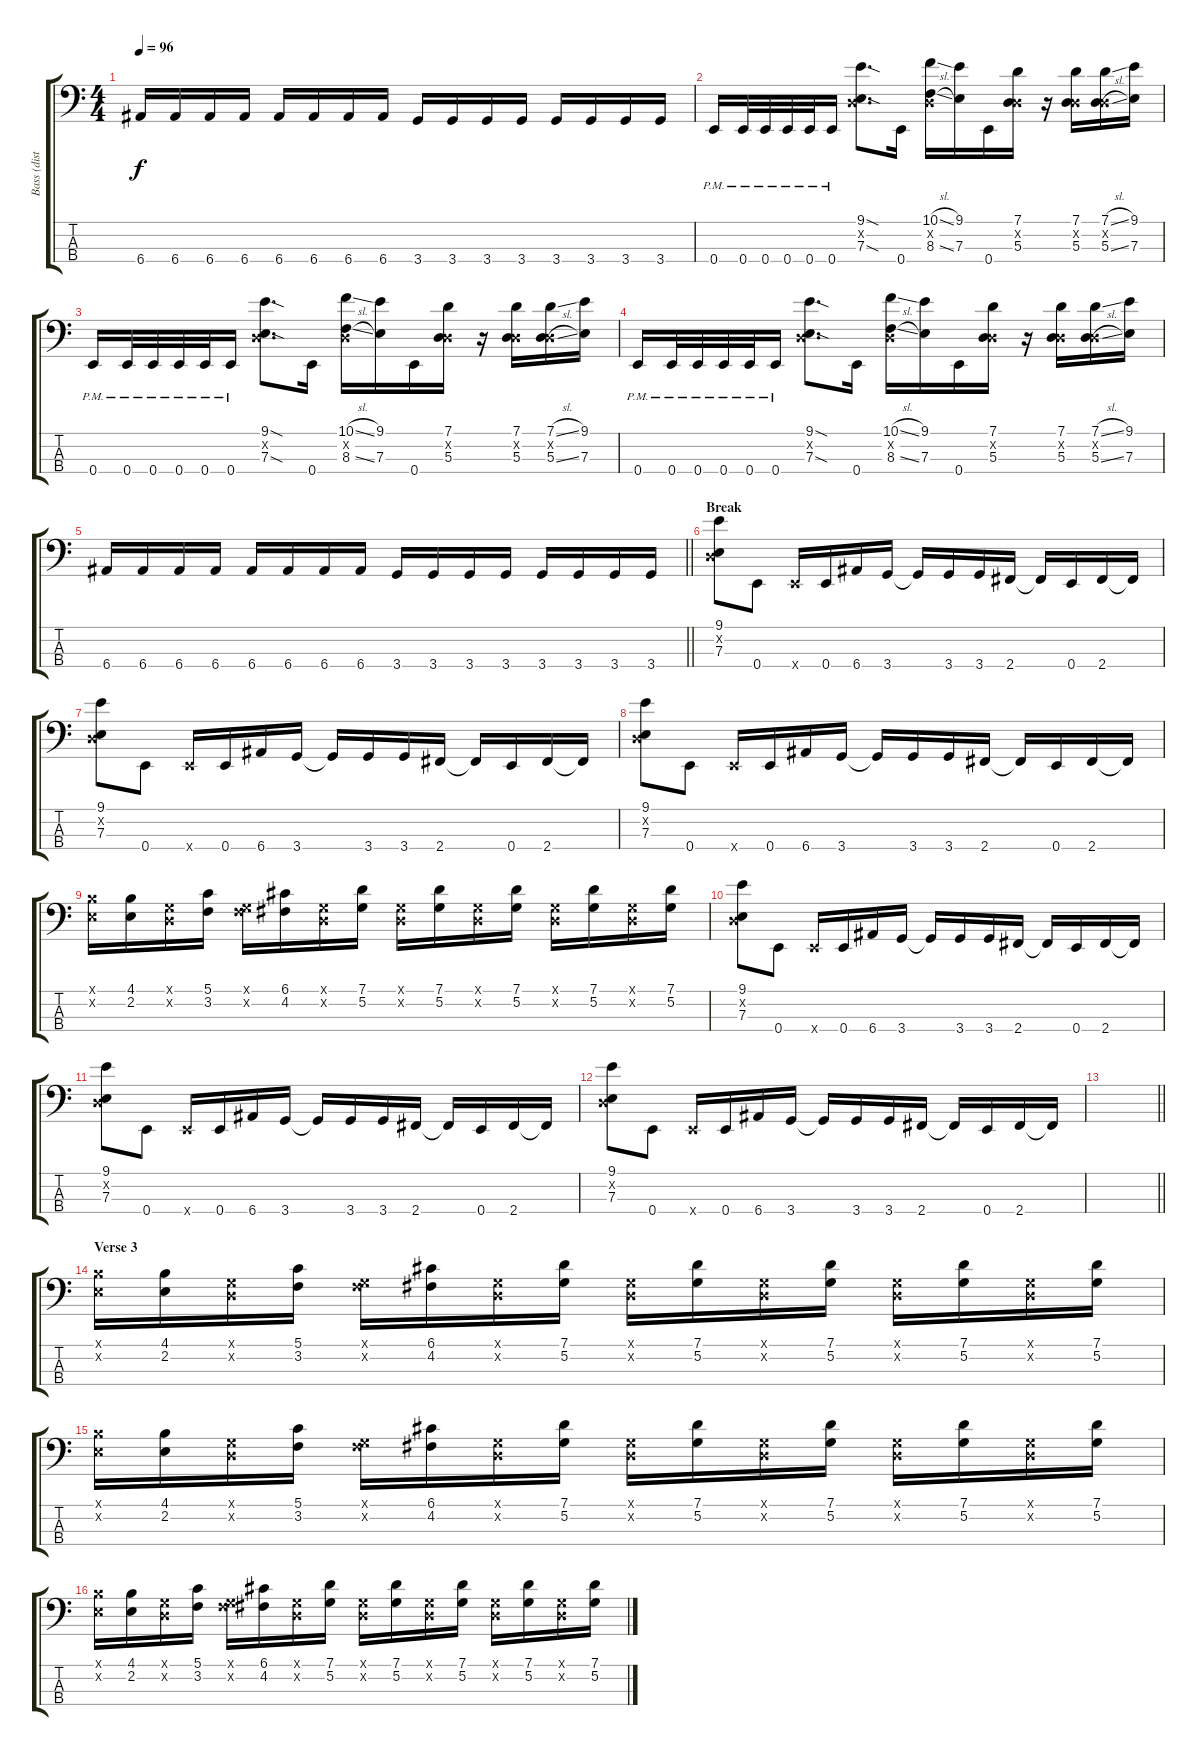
\track ("Bass (dist.) - Right" "Bass (dist") {instrument overdrivenguitar}
\staff {score tabs}
\tuning (G2 D2 A1 E1) {hide}
\ts (4 4)
\tempo 96
\clef f4
\ks c
6.4.16{dy f} 6.4.16 6.4.16 6.4.16 6.4.16 6.4.16 6.4.16 6.4.16 3.4.16 3.4.16 3.4.16 3.4.16 3.4.16 3.4.16 3.4.16 3.4.16 |
0.4{pm}.16 0.4{pm}.32 0.4{pm}.32 0.4{pm}.32 0.4{pm}.32 0.4{pm}.16 (9.1{sod} 0.2{x} 7.3{sod}).8{d} 0.4.16 (10.1{sl} 0.2{x} 8.3{sl}).16 (9.1 7.3).16 0.4.16 (7.1 0.2{x} 5.3).16 r.16 (7.1 0.2{x} 5.3).16 (7.1{sl} 0.2{x} 5.3{sl}).16 (9.1 7.3).16 |
0.4{pm}.16 0.4{pm}.32 0.4{pm}.32 0.4{pm}.32 0.4{pm}.32 0.4{pm}.16 (9.1{sod} 0.2{x} 7.3{sod}).8{d} 0.4.16 (10.1{sl} 0.2{x} 8.3{sl}).16 (9.1 7.3).16 0.4.16 (7.1 0.2{x} 5.3).16 r.16 (7.1 0.2{x} 5.3).16 (7.1{sl} 0.2{x} 5.3{sl}).16 (9.1 7.3).16 |
0.4{pm}.16 0.4{pm}.32 0.4{pm}.32 0.4{pm}.32 0.4{pm}.32 0.4{pm}.16 (9.1{sod} 0.2{x} 7.3{sod}).8{d} 0.4.16 (10.1{sl} 0.2{x} 8.3{sl}).16 (9.1 7.3).16 0.4.16 (7.1 0.2{x} 5.3).16 r.16 (7.1 0.2{x} 5.3).16 (7.1{sl} 0.2{x} 5.3{sl}).16 (9.1 7.3).16 |
\barLineRight lightlight
6.4.16 6.4.16 6.4.16 6.4.16 6.4.16 6.4.16 6.4.16 6.4.16 3.4.16 3.4.16 3.4.16 3.4.16 3.4.16 3.4.16 3.4.16 3.4.16 |
\section ("" "Break")
(9.1 0.2{x} 7.3).8 0.4.8 0.4{x}.16 0.4.16 6.4.16 3.4.16 3.4{t}.16 3.4.16 3.4.16 2.4.16 2.4{t}.16 0.4.16 2.4.16 2.4{t}.16 |
(9.1 0.2{x} 7.3).8 0.4.8 0.4{x}.16 0.4.16 6.4.16 3.4.16 3.4{t}.16 3.4.16 3.4.16 2.4.16 2.4{t}.16 0.4.16 2.4.16 2.4{t}.16 |
(9.1 0.2{x} 7.3).8 0.4.8 0.4{x}.16 0.4.16 6.4.16 3.4.16 3.4{t}.16 3.4.16 3.4.16 2.4.16 2.4{t}.16 0.4.16 2.4.16 2.4{t}.16 |
(4.1{x} 2.2{x}).16 (4.1 2.2).16 (0.1{x} 0.2{x}).16 (5.1 3.2).16 (0.1{x} 3.2{x}).16 (6.1 4.2).16 (0.1{x} 0.2{x}).16 (7.1 5.2).16 (0.1{x} 0.2{x}).16 (7.1 5.2).16 (0.1{x} 0.2{x}).16 (7.1 5.2).16 (0.1{x} 0.2{x}).16 (7.1 5.2).16 (0.1{x} 0.2{x}).16 (7.1 5.2).16 |
(9.1 0.2{x} 7.3).8 0.4.8 0.4{x}.16 0.4.16 6.4.16 3.4.16 3.4{t}.16 3.4.16 3.4.16 2.4.16 2.4{t}.16 0.4.16 2.4.16 2.4{t}.16 |
(9.1 0.2{x} 7.3).8 0.4.8 0.4{x}.16 0.4.16 6.4.16 3.4.16 3.4{t}.16 3.4.16 3.4.16 2.4.16 2.4{t}.16 0.4.16 2.4.16 2.4{t}.16 |
(9.1 0.2{x} 7.3).8 0.4.8 0.4{x}.16 0.4.16 6.4.16 3.4.16 3.4{t}.16 3.4.16 3.4.16 2.4.16 2.4{t}.16 0.4.16 2.4.16 2.4{t}.16 |
\barLineRight lightlight
|
\section ("" "Verse 3")
(4.1{x} 2.2{x}).16 (4.1 2.2).16 (0.1{x} 0.2{x}).16 (5.1 3.2).16 (0.1{x} 3.2{x}).16 (6.1 4.2).16 (0.1{x} 0.2{x}).16 (7.1 5.2).16 (0.1{x} 0.2{x}).16 (7.1 5.2).16 (0.1{x} 0.2{x}).16 (7.1 5.2).16 (0.1{x} 0.2{x}).16 (7.1 5.2).16 (0.1{x} 0.2{x}).16 (7.1 5.2).16 |
(4.1{x} 2.2{x}).16 (4.1 2.2).16 (0.1{x} 0.2{x}).16 (5.1 3.2).16 (0.1{x} 3.2{x}).16 (6.1 4.2).16 (0.1{x} 0.2{x}).16 (7.1 5.2).16 (0.1{x} 0.2{x}).16 (7.1 5.2).16 (0.1{x} 0.2{x}).16 (7.1 5.2).16 (0.1{x} 0.2{x}).16 (7.1 5.2).16 (0.1{x} 0.2{x}).16 (7.1 5.2).16 |
(4.1{x} 2.2{x}).16 (4.1 2.2).16 (0.1{x} 0.2{x}).16 (5.1 3.2).16 (0.1{x} 3.2{x}).16 (6.1 4.2).16 (0.1{x} 0.2{x}).16 (7.1 5.2).16 (0.1{x} 0.2{x}).16 (7.1 5.2).16 (0.1{x} 0.2{x}).16 (7.1 5.2).16 (0.1{x} 0.2{x}).16 (7.1 5.2).16 (0.1{x} 0.2{x}).16 (7.1 5.2).16
